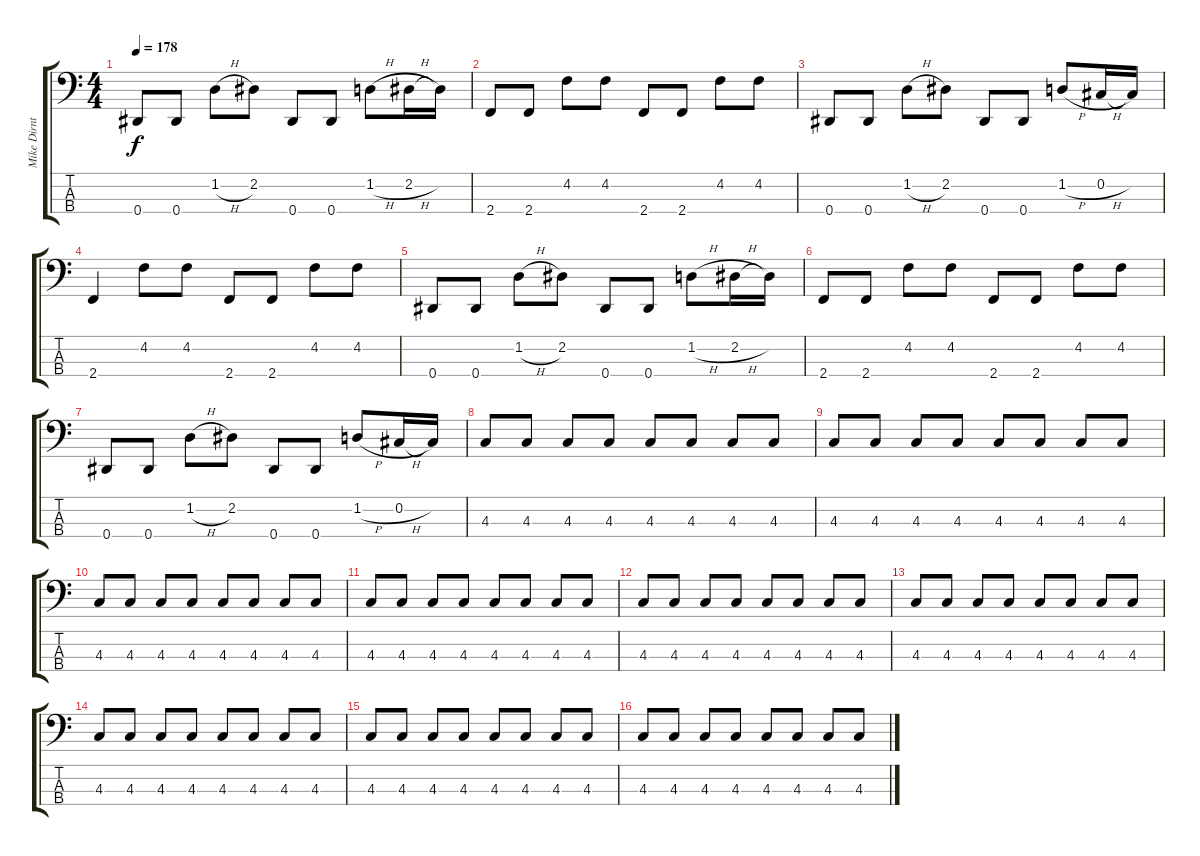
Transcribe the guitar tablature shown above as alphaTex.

\track ("Mike Dirnt (Bass)" "Mike Dirnt") {instrument electricbasspick}
\staff {score tabs}
\tuning (Gb2 Db2 Ab1 Eb1) {hide}
\ts (4 4)
\tempo 178
\clef f4
\ks c
0.4.8{dy f} 0.4.8 1.2{h}.8 2.2.8 0.4.8 0.4.8 1.2{h}.8 2.2{h}.16 2.2{t}.16 |
2.4.8 2.4.8 4.2.8 4.2.8 2.4.8 2.4.8 4.2.8 4.2.8 |
0.4.8 0.4.8 1.2{h}.8 2.2.8 0.4.8 0.4.8 1.2{h}.8 0.2{h}.16 0.2{t}.16 |
2.4.4 4.2.8 4.2.8 2.4.8 2.4.8 4.2.8 4.2.8 |
0.4.8 0.4.8 1.2{h}.8 2.2.8 0.4.8 0.4.8 1.2{h}.8 2.2{h}.16 2.2{t}.16 |
2.4.8 2.4.8 4.2.8 4.2.8 2.4.8 2.4.8 4.2.8 4.2.8 |
0.4.8 0.4.8 1.2{h}.8 2.2.8 0.4.8 0.4.8 1.2{h}.8 0.2{h}.16 0.2{t}.16 |
4.3.8 4.3.8 4.3.8 4.3.8 4.3.8 4.3.8 4.3.8 4.3.8 |
4.3.8 4.3.8 4.3.8 4.3.8 4.3.8 4.3.8 4.3.8 4.3.8 |
4.3.8 4.3.8 4.3.8 4.3.8 4.3.8 4.3.8 4.3.8 4.3.8 |
4.3.8 4.3.8 4.3.8 4.3.8 4.3.8 4.3.8 4.3.8 4.3.8 |
4.3.8 4.3.8 4.3.8 4.3.8 4.3.8 4.3.8 4.3.8 4.3.8 |
4.3.8 4.3.8 4.3.8 4.3.8 4.3.8 4.3.8 4.3.8 4.3.8 |
4.3.8 4.3.8 4.3.8 4.3.8 4.3.8 4.3.8 4.3.8 4.3.8 |
4.3.8 4.3.8 4.3.8 4.3.8 4.3.8 4.3.8 4.3.8 4.3.8 |
4.3.8 4.3.8 4.3.8 4.3.8 4.3.8 4.3.8 4.3.8 4.3.8
